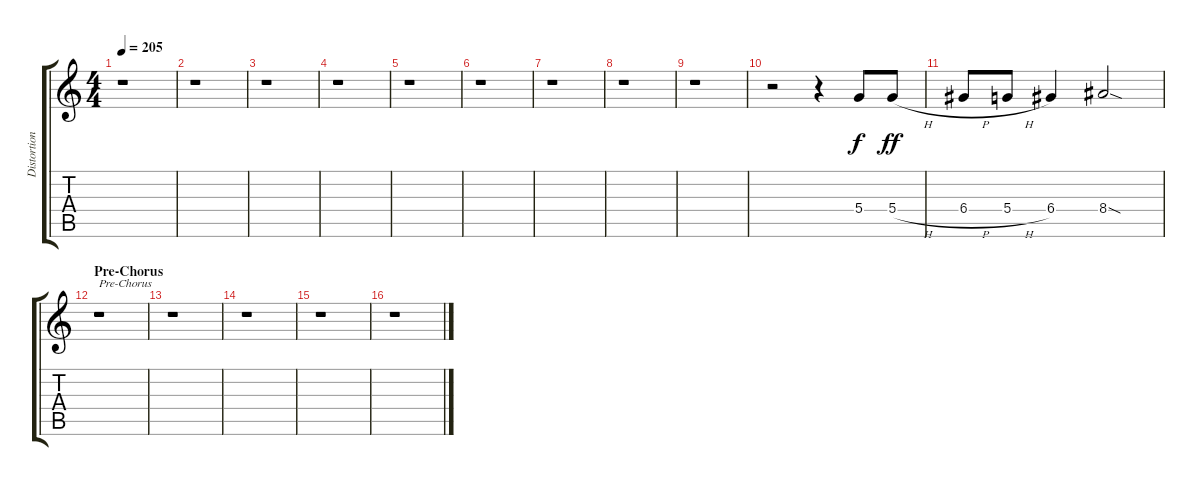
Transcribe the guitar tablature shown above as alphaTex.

\track ("Distortion Guitar" "Distortion") {instrument distortionguitar}
\staff {score tabs}
\tuning (E4 B3 G3 D3 A2 E2) {hide}
\ts (4 4)
\tempo 205
\clef g2
\ks c
r.1{dy f} |
r.1 |
r.1 |
r.1 |
r.1 |
r.1 |
r.1 |
r.1 |
r.1 |
r.2 r.4 5.4.8 5.4{h}.8{dy ff} |
6.4{h}.8 5.4{h}.8 6.4.4 8.4{sod}.2 |
\section ("" "Pre-Chorus")
r.1{txt "Pre-Chorus"} |
r.1 |
r.1 |
r.1 |
r.1
